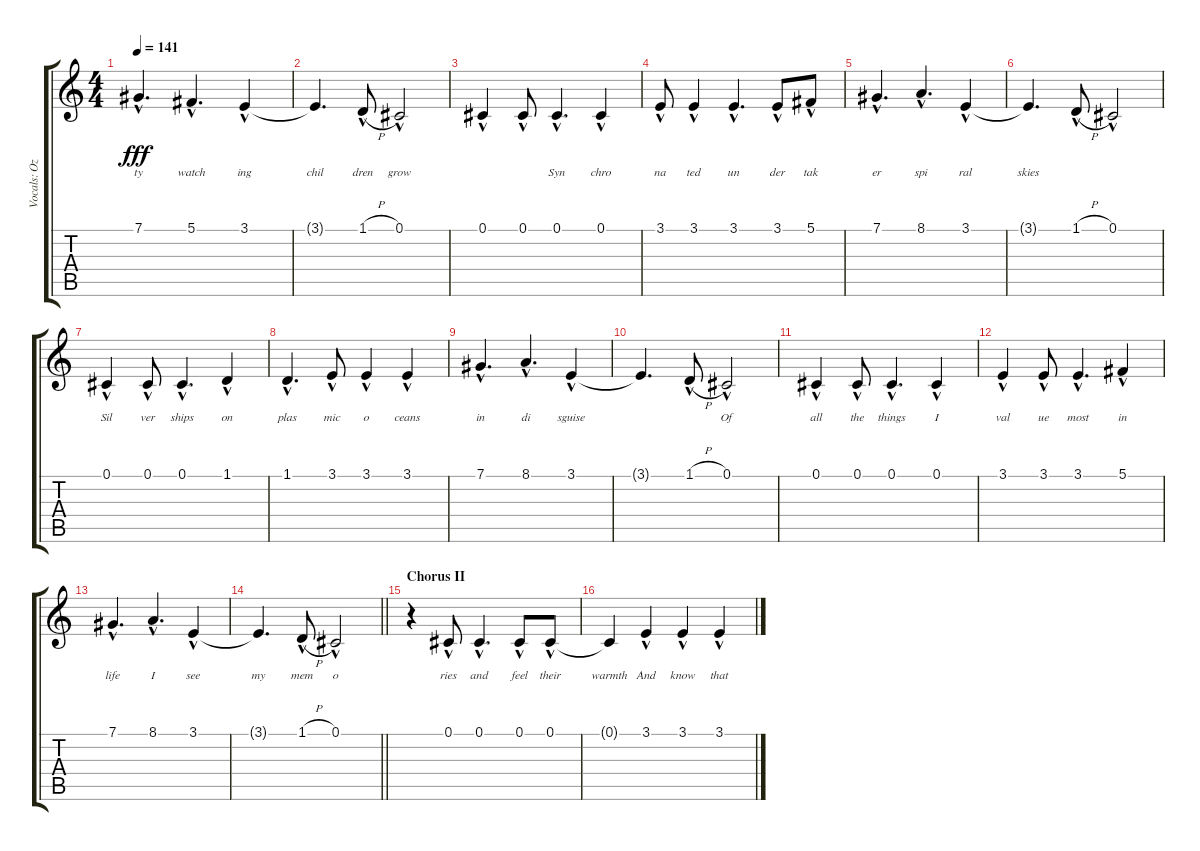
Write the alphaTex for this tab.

\track ("Vocals: Ozzy" "Vocals: Oz") {instrument lead2sawtooth}
\staff {score tabs}
\tuning (Db4 Ab3 E3 B2 Gb2 Db2) {hide}
\ts (4 4)
\tempo 141
\clef g2
\ks c
7.1{hac}.4{d lyrics (0 "ty") lyrics (1 "") lyrics (2 "") lyrics (3 "") lyrics (4 "") dy fff} 5.1{hac}.4{d lyrics (0 "watch") lyrics (1 "") lyrics (2 "") lyrics (3 "") lyrics (4 "")} 3.1{hac}.4{lyrics (0 "ing") lyrics (1 "") lyrics (2 "") lyrics (3 "") lyrics (4 "")} |
3.1{t}.4{d lyrics (0 "chil") lyrics (1 "") lyrics (2 "") lyrics (3 "") lyrics (4 "")} 1.1{h hac}.8{lyrics (0 "dren") lyrics (1 "") lyrics (2 "") lyrics (3 "") lyrics (4 "")} 0.1{hac}.2{lyrics (0 "grow") lyrics (1 "") lyrics (2 "") lyrics (3 "") lyrics (4 "")} |
0.1{hac}.4{lyrics (0 "") lyrics (1 "") lyrics (2 "") lyrics (3 "") lyrics (4 "")} 0.1{hac}.8{lyrics (0 "") lyrics (1 "") lyrics (2 "") lyrics (3 "") lyrics (4 "")} 0.1{hac}.4{d lyrics (0 "Syn") lyrics (1 "") lyrics (2 "") lyrics (3 "") lyrics (4 "")} 0.1{hac}.4{lyrics (0 "chro") lyrics (1 "") lyrics (2 "") lyrics (3 "") lyrics (4 "")} |
3.1{hac}.8{lyrics (0 "na") lyrics (1 "") lyrics (2 "") lyrics (3 "") lyrics (4 "")} 3.1{hac}.4{lyrics (0 "ted") lyrics (1 "") lyrics (2 "") lyrics (3 "") lyrics (4 "")} 3.1{hac}.4{d lyrics (0 "un") lyrics (1 "") lyrics (2 "") lyrics (3 "") lyrics (4 "")} 3.1{hac}.8{lyrics (0 "der") lyrics (1 "") lyrics (2 "") lyrics (3 "") lyrics (4 "")} 5.1{hac}.8{lyrics (0 "tak") lyrics (1 "") lyrics (2 "") lyrics (3 "") lyrics (4 "")} |
7.1{hac}.4{d lyrics (0 "er") lyrics (1 "") lyrics (2 "") lyrics (3 "") lyrics (4 "")} 8.1{hac}.4{d lyrics (0 "spi") lyrics (1 "") lyrics (2 "") lyrics (3 "") lyrics (4 "")} 3.1{hac}.4{lyrics (0 "ral") lyrics (1 "") lyrics (2 "") lyrics (3 "") lyrics (4 "")} |
3.1{t}.4{d lyrics (0 "skies") lyrics (1 "") lyrics (2 "") lyrics (3 "") lyrics (4 "")} 1.1{h hac}.8{lyrics (0 "") lyrics (1 "") lyrics (2 "") lyrics (3 "") lyrics (4 "")} 0.1{hac}.2{lyrics (0 "") lyrics (1 "") lyrics (2 "") lyrics (3 "") lyrics (4 "")} |
0.1{hac}.4{lyrics (0 "Sil") lyrics (1 "") lyrics (2 "") lyrics (3 "") lyrics (4 "")} 0.1{hac}.8{lyrics (0 "ver") lyrics (1 "") lyrics (2 "") lyrics (3 "") lyrics (4 "")} 0.1{hac}.4{d lyrics (0 "ships") lyrics (1 "") lyrics (2 "") lyrics (3 "") lyrics (4 "")} 1.1{hac}.4{lyrics (0 "on") lyrics (1 "") lyrics (2 "") lyrics (3 "") lyrics (4 "")} |
1.1{hac}.4{d lyrics (0 "plas") lyrics (1 "") lyrics (2 "") lyrics (3 "") lyrics (4 "")} 3.1{hac}.8{lyrics (0 "mic") lyrics (1 "") lyrics (2 "") lyrics (3 "") lyrics (4 "")} 3.1{hac}.4{lyrics (0 "o") lyrics (1 "") lyrics (2 "") lyrics (3 "") lyrics (4 "")} 3.1{hac}.4{lyrics (0 "ceans") lyrics (1 "") lyrics (2 "") lyrics (3 "") lyrics (4 "")} |
7.1{hac}.4{d lyrics (0 "in") lyrics (1 "") lyrics (2 "") lyrics (3 "") lyrics (4 "")} 8.1{hac}.4{d lyrics (0 "di") lyrics (1 "") lyrics (2 "") lyrics (3 "") lyrics (4 "")} 3.1{hac}.4{lyrics (0 "sguise") lyrics (1 "") lyrics (2 "") lyrics (3 "") lyrics (4 "")} |
3.1{t}.4{d lyrics (0 "") lyrics (1 "") lyrics (2 "") lyrics (3 "") lyrics (4 "")} 1.1{h hac}.8{lyrics (0 "") lyrics (1 "") lyrics (2 "") lyrics (3 "") lyrics (4 "")} 0.1{hac}.2{lyrics (0 "Of") lyrics (1 "") lyrics (2 "") lyrics (3 "") lyrics (4 "")} |
0.1{hac}.4{lyrics (0 "all") lyrics (1 "") lyrics (2 "") lyrics (3 "") lyrics (4 "")} 0.1{hac}.8{lyrics (0 "the") lyrics (1 "") lyrics (2 "") lyrics (3 "") lyrics (4 "")} 0.1{hac}.4{d lyrics (0 "things") lyrics (1 "") lyrics (2 "") lyrics (3 "") lyrics (4 "")} 0.1{hac}.4{lyrics (0 "I") lyrics (1 "") lyrics (2 "") lyrics (3 "") lyrics (4 "")} |
3.1{hac}.4{lyrics (0 "val") lyrics (1 "") lyrics (2 "") lyrics (3 "") lyrics (4 "")} 3.1{hac}.8{lyrics (0 "ue") lyrics (1 "") lyrics (2 "") lyrics (3 "") lyrics (4 "")} 3.1{hac}.4{d lyrics (0 "most") lyrics (1 "") lyrics (2 "") lyrics (3 "") lyrics (4 "")} 5.1{hac}.4{lyrics (0 "in") lyrics (1 "") lyrics (2 "") lyrics (3 "") lyrics (4 "")} |
7.1{hac}.4{d lyrics (0 "life") lyrics (1 "") lyrics (2 "") lyrics (3 "") lyrics (4 "")} 8.1{hac}.4{d lyrics (0 "I") lyrics (1 "") lyrics (2 "") lyrics (3 "") lyrics (4 "")} 3.1{hac}.4{lyrics (0 "see") lyrics (1 "") lyrics (2 "") lyrics (3 "") lyrics (4 "")} |
\barLineRight lightlight
3.1{t}.4{d lyrics (0 "my") lyrics (1 "") lyrics (2 "") lyrics (3 "") lyrics (4 "")} 1.1{h hac}.8{lyrics (0 "mem") lyrics (1 "") lyrics (2 "") lyrics (3 "") lyrics (4 "")} 0.1{hac}.2{lyrics (0 "o") lyrics (1 "") lyrics (2 "") lyrics (3 "") lyrics (4 "")} |
\section ("" "Chorus II")
r.4 0.1{hac}.8{lyrics (0 "ries") lyrics (1 "") lyrics (2 "") lyrics (3 "") lyrics (4 "")} 0.1{hac}.4{d lyrics (0 "and") lyrics (1 "") lyrics (2 "") lyrics (3 "") lyrics (4 "")} 0.1{hac}.8{lyrics (0 "feel") lyrics (1 "") lyrics (2 "") lyrics (3 "") lyrics (4 "")} 0.1{hac}.8{lyrics (0 "their") lyrics (1 "") lyrics (2 "") lyrics (3 "") lyrics (4 "")} |
0.1{t}.4{lyrics (0 "warmth") lyrics (1 "") lyrics (2 "") lyrics (3 "") lyrics (4 "")} 3.1{hac}.4{lyrics (0 "And") lyrics (1 "") lyrics (2 "") lyrics (3 "") lyrics (4 "")} 3.1{hac}.4{lyrics (0 "know") lyrics (1 "") lyrics (2 "") lyrics (3 "") lyrics (4 "")} 3.1{hac}.4{lyrics (0 "that") lyrics (1 "") lyrics (2 "") lyrics (3 "") lyrics (4 "")}
